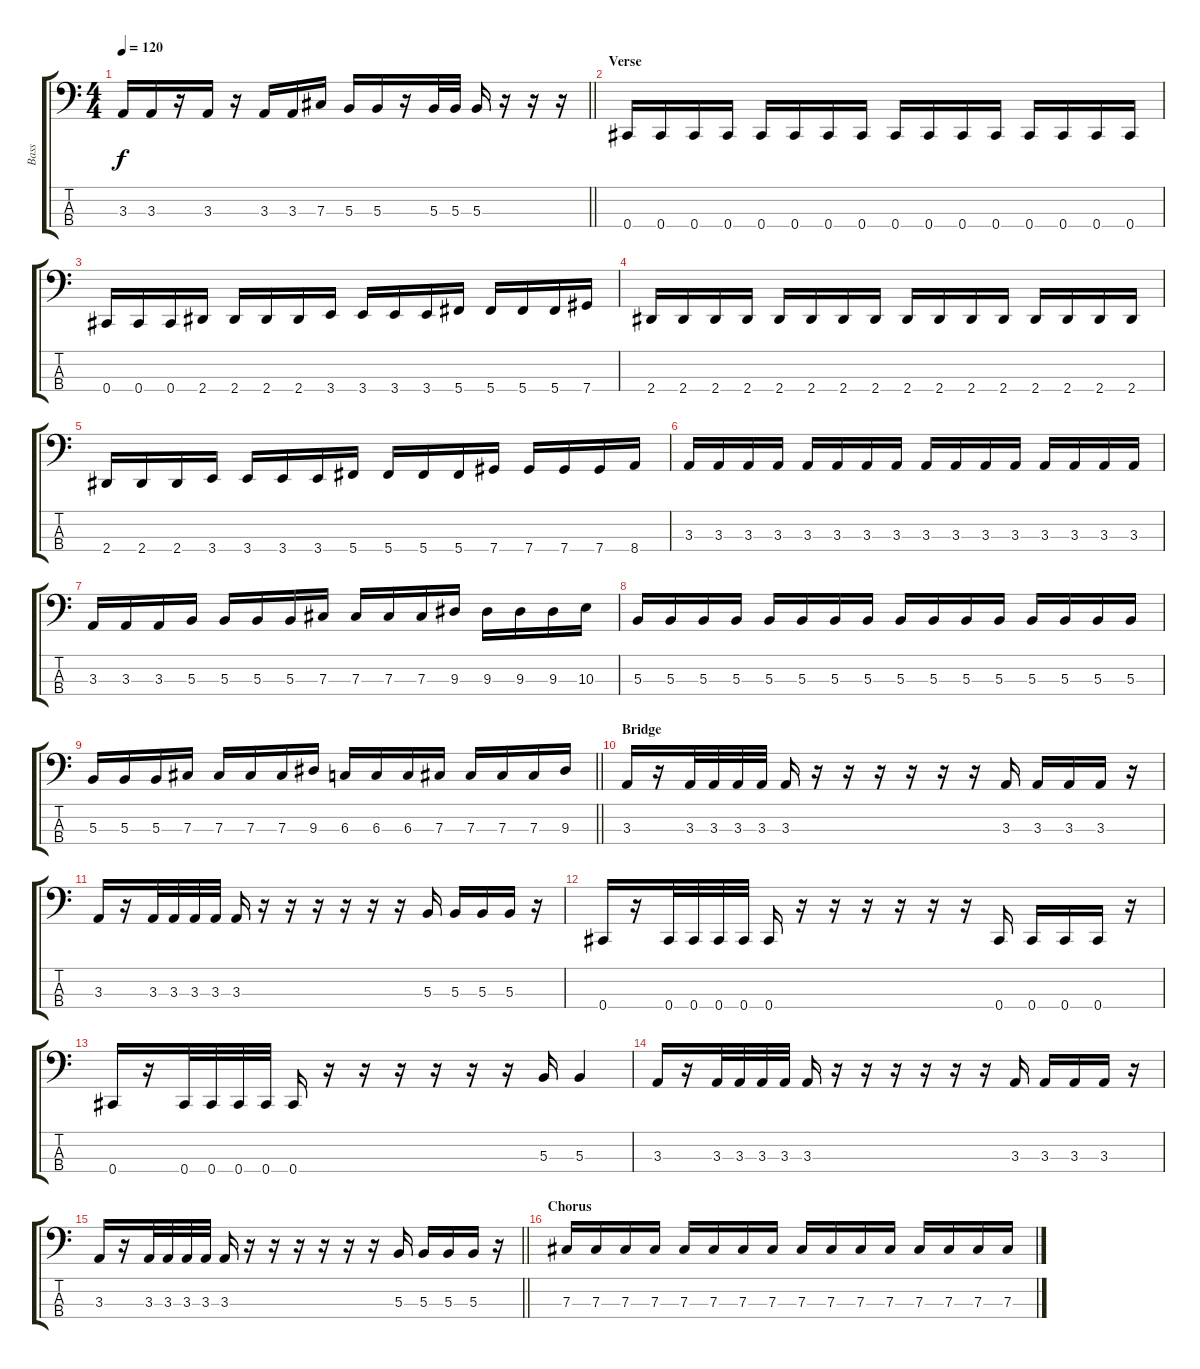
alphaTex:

\track ("Bass" "Bass") {instrument electricbassfinger}
\staff {score tabs}
\tuning (E2 B1 Gb1 Db1) {hide}
\ts (4 4)
\tempo 120
\clef f4
\barLineRight lightlight
\ks c
3.3.16{dy f} 3.3.16 r.16 3.3.16 r.16 3.3.16 3.3.16 7.3.16 5.3.16 5.3.16 r.16 5.3.32 5.3.32 5.3.16 r.16 r.16 r.16 |
\section ("" "Verse")
0.4.16 0.4.16 0.4.16 0.4.16 0.4.16 0.4.16 0.4.16 0.4.16 0.4.16 0.4.16 0.4.16 0.4.16 0.4.16 0.4.16 0.4.16 0.4.16 |
0.4.16 0.4.16 0.4.16 2.4.16 2.4.16 2.4.16 2.4.16 3.4.16 3.4.16 3.4.16 3.4.16 5.4.16 5.4.16 5.4.16 5.4.16 7.4.16 |
2.4.16 2.4.16 2.4.16 2.4.16 2.4.16 2.4.16 2.4.16 2.4.16 2.4.16 2.4.16 2.4.16 2.4.16 2.4.16 2.4.16 2.4.16 2.4.16 |
2.4.16 2.4.16 2.4.16 3.4.16 3.4.16 3.4.16 3.4.16 5.4.16 5.4.16 5.4.16 5.4.16 7.4.16 7.4.16 7.4.16 7.4.16 8.4.16 |
3.3.16 3.3.16 3.3.16 3.3.16 3.3.16 3.3.16 3.3.16 3.3.16 3.3.16 3.3.16 3.3.16 3.3.16 3.3.16 3.3.16 3.3.16 3.3.16 |
3.3.16 3.3.16 3.3.16 5.3.16 5.3.16 5.3.16 5.3.16 7.3.16 7.3.16 7.3.16 7.3.16 9.3.16 9.3.16 9.3.16 9.3.16 10.3.16 |
5.3.16 5.3.16 5.3.16 5.3.16 5.3.16 5.3.16 5.3.16 5.3.16 5.3.16 5.3.16 5.3.16 5.3.16 5.3.16 5.3.16 5.3.16 5.3.16 |
\barLineRight lightlight
5.3.16 5.3.16 5.3.16 7.3.16 7.3.16 7.3.16 7.3.16 9.3.16 6.3.16 6.3.16 6.3.16 7.3.16 7.3.16 7.3.16 7.3.16 9.3.16 |
\section ("" "Bridge")
3.3.16 r.16 3.3.32 3.3.32 3.3.32 3.3.32 3.3.16 r.16 r.16 r.16 r.16 r.16 r.16 3.3.16 3.3.16 3.3.16 3.3.16 r.16 |
3.3.16 r.16 3.3.32 3.3.32 3.3.32 3.3.32 3.3.16 r.16 r.16 r.16 r.16 r.16 r.16 5.3.16 5.3.16 5.3.16 5.3.16 r.16 |
0.4.16 r.16 0.4.32 0.4.32 0.4.32 0.4.32 0.4.16 r.16 r.16 r.16 r.16 r.16 r.16 0.4.16 0.4.16 0.4.16 0.4.16 r.16 |
0.4.16 r.16 0.4.32 0.4.32 0.4.32 0.4.32 0.4.16 r.16 r.16 r.16 r.16 r.16 r.16 5.3.16 5.3.4 |
3.3.16 r.16 3.3.32 3.3.32 3.3.32 3.3.32 3.3.16 r.16 r.16 r.16 r.16 r.16 r.16 3.3.16 3.3.16 3.3.16 3.3.16 r.16 |
\barLineRight lightlight
3.3.16 r.16 3.3.32 3.3.32 3.3.32 3.3.32 3.3.16 r.16 r.16 r.16 r.16 r.16 r.16 5.3.16 5.3.16 5.3.16 5.3.16 r.16 |
\section ("" "Chorus")
7.3.16 7.3.16 7.3.16 7.3.16 7.3.16 7.3.16 7.3.16 7.3.16 7.3.16 7.3.16 7.3.16 7.3.16 7.3.16 7.3.16 7.3.16 7.3.16
